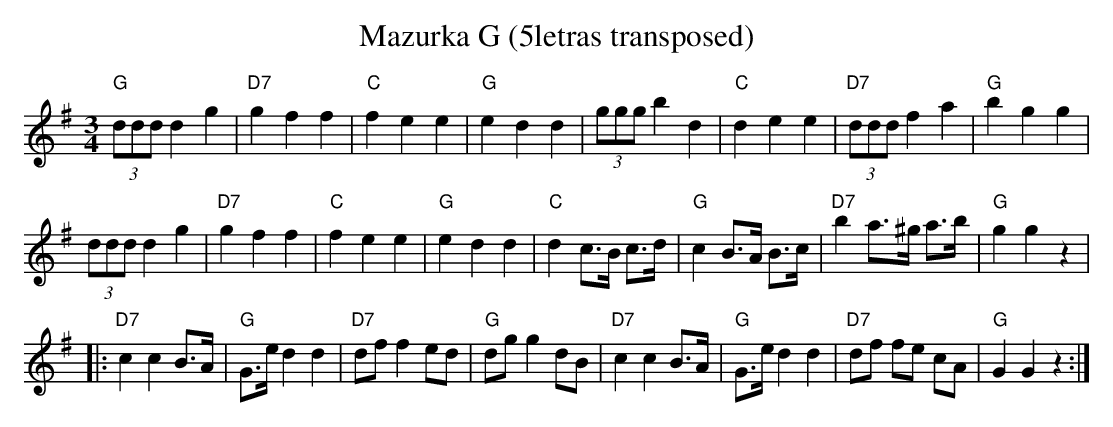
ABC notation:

X:1
T: Mazurka G (5letras transposed)
M:3/4
L:1/8
K:G transpose=3 %%MIDI gchordon
"G"(3ddd d2g2 | "D7"g2f2f2 | "C"f2e2e2 | "G"e2d2d2 | (3ggg b2d2 | "C"d2e2e2 | "D7"(3ddd f2a2 | "G"b2g2g2 |
(3ddd d2g2 | "D7"g2f2f2 | "C"f2e2e2 | "G"e2d2d2 | "C"d2 c>B c>d | "G"c2 B>A B>c | "D7"b2 a>^g a>b | "G"g2g2z2 |
|: "D7"c2c2 B>A | "G"G>e d2d2 | "D7"df f2 ed | "G"dgg2 dB | "D7"c2c2 B>A | "G"G>ed2d2 | "D7"df fe cA | "G"G2G2z2 :|
